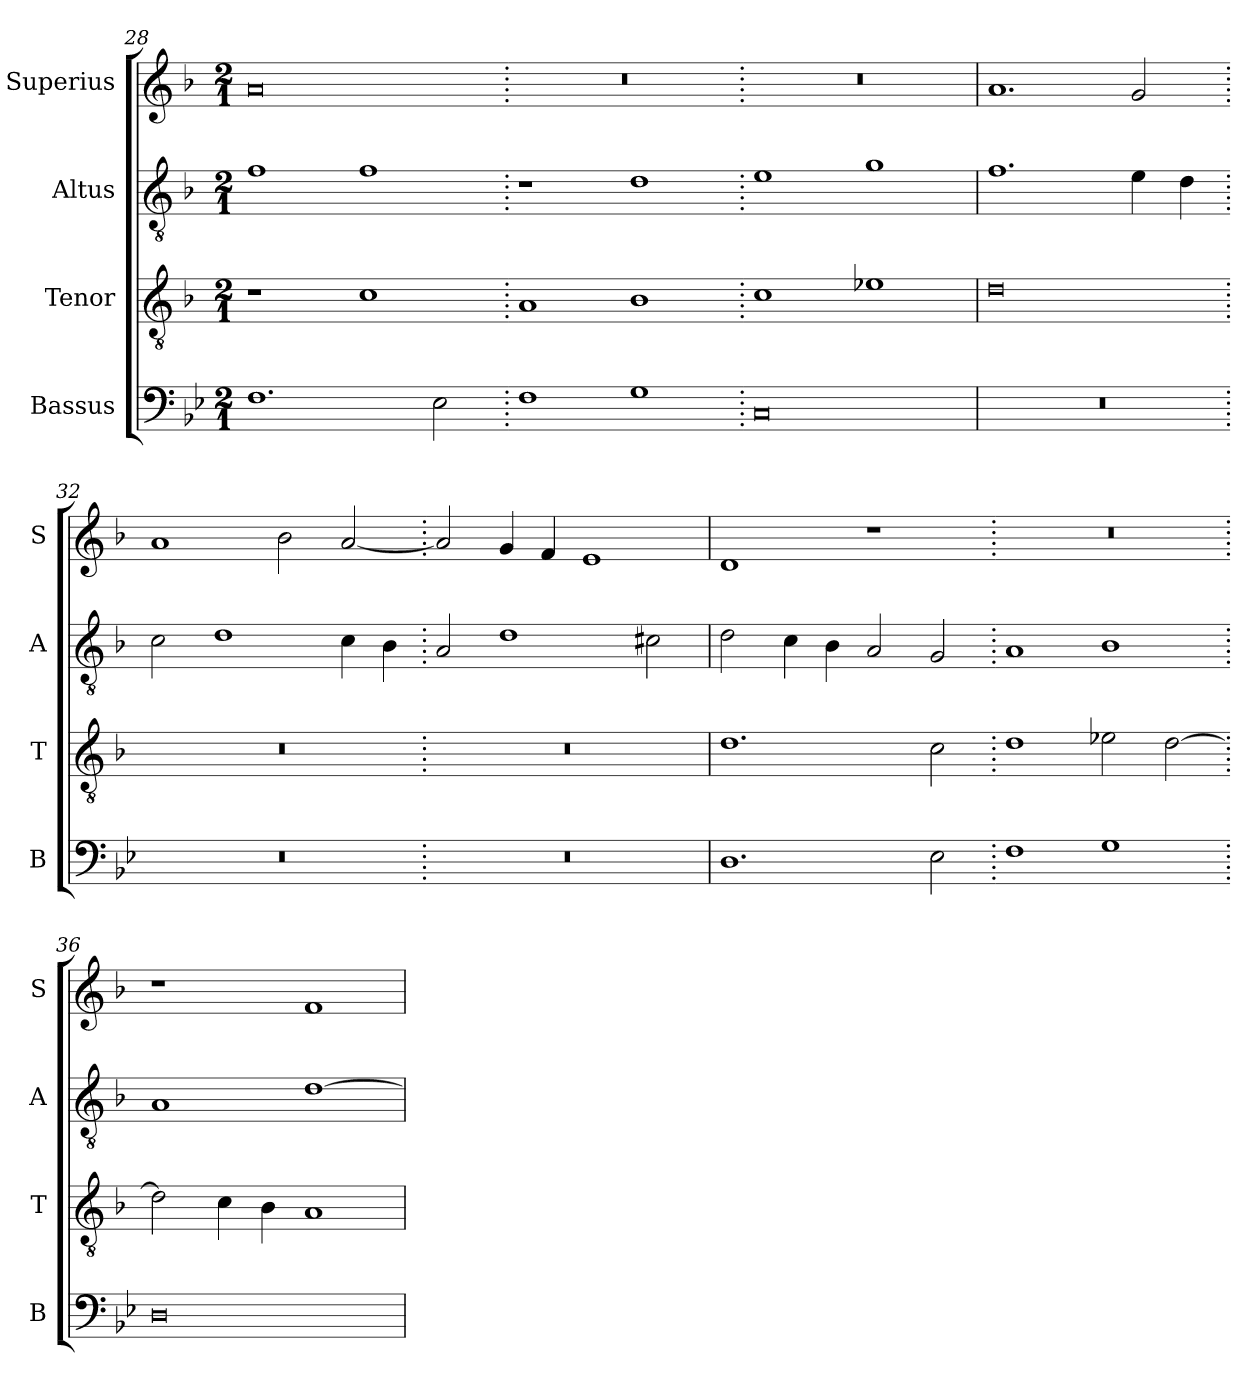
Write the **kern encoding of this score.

**kern	**kern	**kern	**kern
*part4	*part3	*part2	*part1
*staff4	*staff3	*staff2	*staff1
*I"Bassus	*I"Tenor	*I"Altus	*I"Superius
*I'B	*I'T	*I'A	*I'S
*clefF4	*clefGv2	*clefGv2	*clefG2
*k[b-e-]	*k[b-]	*k[b-]	*k[b-]
*M2/1	*M2/1	*M2/1	*M2/1
=28	=28	=28	=28
1.F	1r	1f	0a
.	1c	1f	.
2E-\	.	.	.
=29.	=29.	=29.	=29.
1F	1A	1r	0r
1G	1B-	1d	.
=30.	=30.	=30.	=30.
0C	1c	1e	0r
.	1e-X	1g	.
=31	=31	=31	=31
0r	0d	1.f	1.a
.	.	4e\	2g/
.	.	4d\	.
=32.	=32.	=32.	=32.
0r	0r	2c\	1a
.	.	1d	.
.	.	.	2b-\
.	.	4c\	[2a/
.	.	4B-\	.
=33.	=33.	=33.	=33.
0r	0r	2A/	2a/]
.	.	1d	4g/
.	.	.	4f/
.	.	.	1e
.	.	2c#X\	.
=34	=34	=34	=34
1.D	1.d	2d\	1d
.	.	4c\	.
.	.	4B-\	.
.	.	2A/	1r
2E-\	2c\	2G/	.
=35.	=35.	=35.	=35.
1F	1d	1A	0r
1G	2e-X\	1B-	.
.	[2d\	.	.
=36.	=36.	=36.	=36.
0D	2d\]	1A	1r
.	4c\	.	.
.	4B-\	.	.
.	1A	[1d	1f
=	=	=	=
*-	*-	*-	*-
